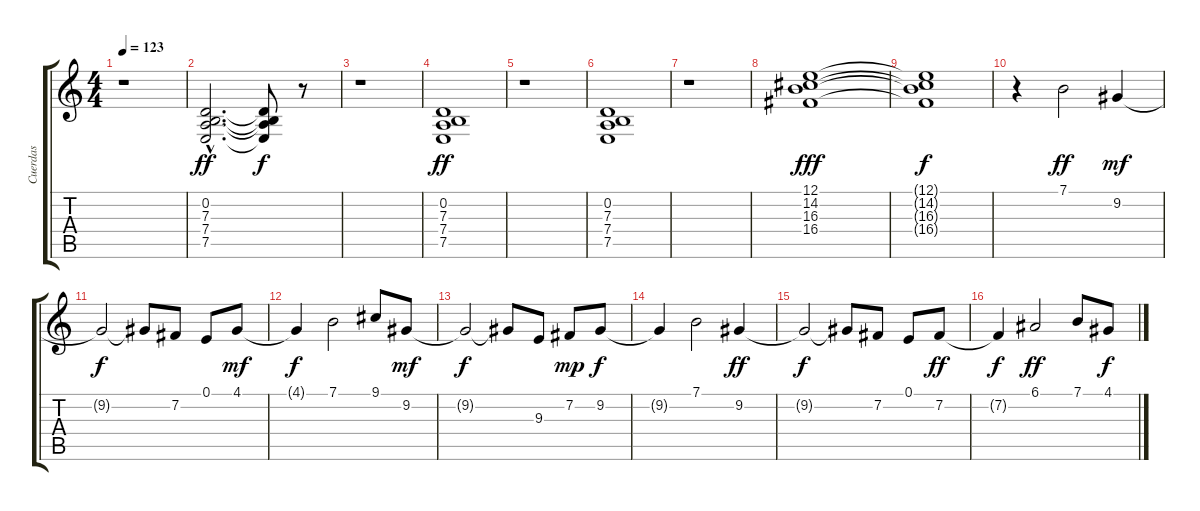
\track ("Cuerdas" "Cuerdas") {instrument stringensemble1}
\staff {score tabs}
\tuning (E4 B3 G3 D3 A2 E2) {hide}
\ts (4 4)
\tempo 123
\clef g2
\ks c
r.1{dy f} |
(0.2{hac} 7.3{hac} 7.4{hac} 7.5{hac}).2{d dy ff} (0.2{t} 7.3{t} 7.4{t} 7.5{t}).8{dy f} r.8 |
r.1 |
(0.2 7.3 7.4 7.5).1{dy ff} |
r.1 |
(0.2 7.3 7.4 7.5).1 |
r.1 |
(12.1 14.2 16.3 16.4).1{dy fff} |
(12.1{t} 14.2{t} 16.3{t} 16.4{t}).1{dy f} |
r.4 7.1.2{dy ff} 9.2.4{dy mf} |
9.2{t}.2{dy f} 9.2{t}.8 7.2.8 0.1.8 4.1.8{dy mf} |
4.1{t}.4{dy f} 7.1.2 9.1.8 9.2.8{dy mf} |
9.2{t}.2{dy f} 9.2{t}.8 9.3.8 7.2.8{dy mp} 9.2.8{dy f} |
9.2{t}.4 7.1.2 9.2.4{dy ff} |
9.2{t}.2{dy f} 9.2{t}.8 7.2.8 0.1.8 7.2.8{dy ff} |
7.2{t}.4{dy f} 6.1.2{dy ff} 7.1.8 4.1.8{dy f}
